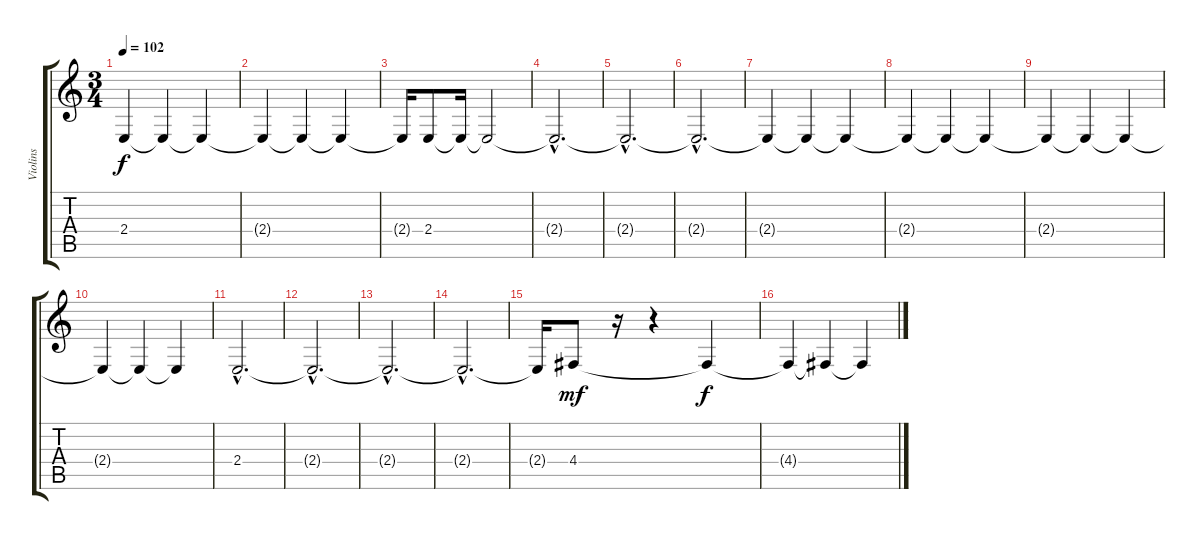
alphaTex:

\track ("Violins" "Violins") {instrument stringensemble1}
\staff {score tabs}
\tuning (E4 B3 G3 D3 A2 E2) {hide}
\ts (3 4)
\tempo 102
\clef g2
\ks c
2.4{t}.4{dy f} 2.4{t}.4 2.4{t}.4 |
2.4{t}.4 2.4{t}.4 2.4{t}.4 |
2.4{t}.16 2.4.8 2.4{t}.16 2.4{t}.2 |
2.4{hac t}.2{d} |
2.4{hac t}.2{d} |
2.4{hac t}.2{d} |
2.4{t}.4 2.4{t}.4 2.4{t}.4 |
2.4{t}.4 2.4{t}.4 2.4{t}.4 |
2.4{t}.4 2.4{t}.4 2.4{t}.4 |
2.4{t}.4 2.4{t}.4 2.4{t}.4 |
2.4{hac}.2{d} |
2.4{hac t}.2{d} |
2.4{hac t}.2{d} |
2.4{hac t}.2{d} |
2.4{t}.16 4.4.8{dy mf} r.16 r.4 4.4{t}.4{dy f} |
4.4{t}.4 4.4{t}.4 4.4{t}.4
